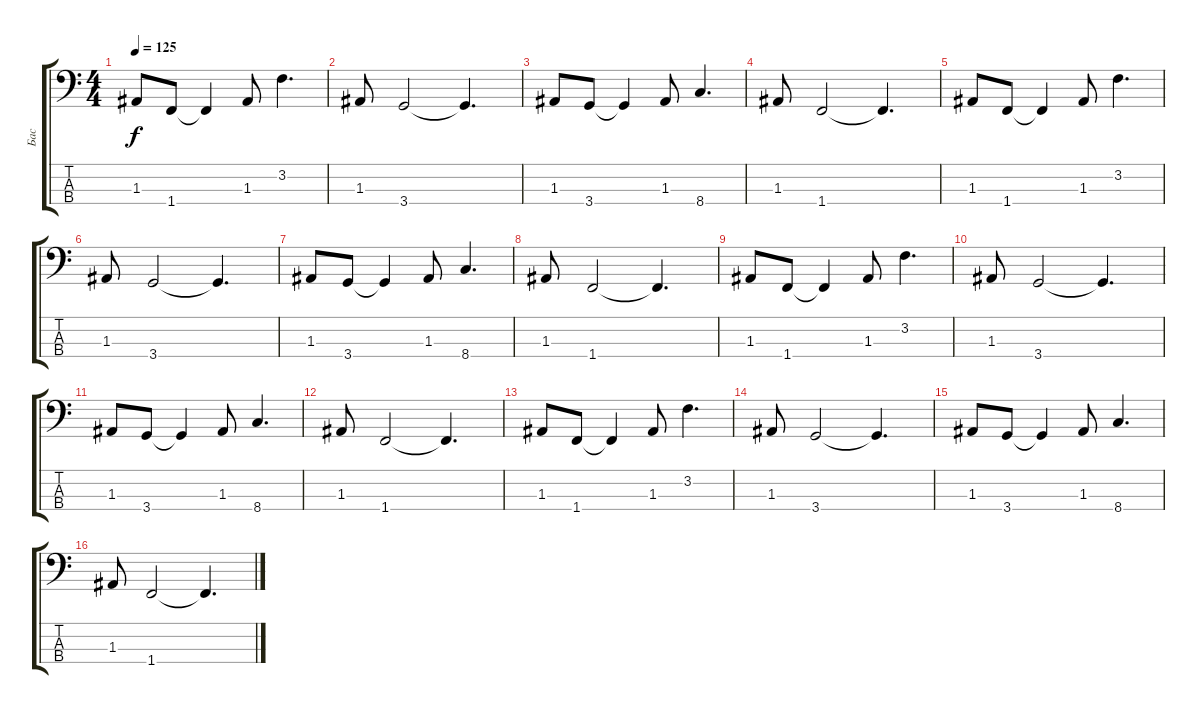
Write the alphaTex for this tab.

\track ("Бас" "Бас") {instrument electricbasspick}
\staff {score tabs}
\tuning (G2 D2 A1 E1) {hide}
\ts (4 4)
\tempo 125
\clef f4
\ks c
1.3.8{dy f} 1.4.8 1.4{t}.4 1.3.8 3.2.4{d} |
1.3.8 3.4.2 3.4{t}.4{d} |
1.3.8 3.4.8 3.4{t}.4 1.3.8 8.4.4{d} |
1.3.8 1.4.2 1.4{t}.4{d} |
1.3.8 1.4.8 1.4{t}.4 1.3.8 3.2.4{d} |
1.3.8 3.4.2 3.4{t}.4{d} |
1.3.8 3.4.8 3.4{t}.4 1.3.8 8.4.4{d} |
1.3.8 1.4.2 1.4{t}.4{d} |
1.3.8 1.4.8 1.4{t}.4 1.3.8 3.2.4{d} |
1.3.8 3.4.2 3.4{t}.4{d} |
1.3.8 3.4.8 3.4{t}.4 1.3.8 8.4.4{d} |
1.3.8 1.4.2 1.4{t}.4{d} |
1.3.8 1.4.8 1.4{t}.4 1.3.8 3.2.4{d} |
1.3.8 3.4.2 3.4{t}.4{d} |
1.3.8 3.4.8 3.4{t}.4 1.3.8 8.4.4{d} |
1.3.8 1.4.2 1.4{t}.4{d}
